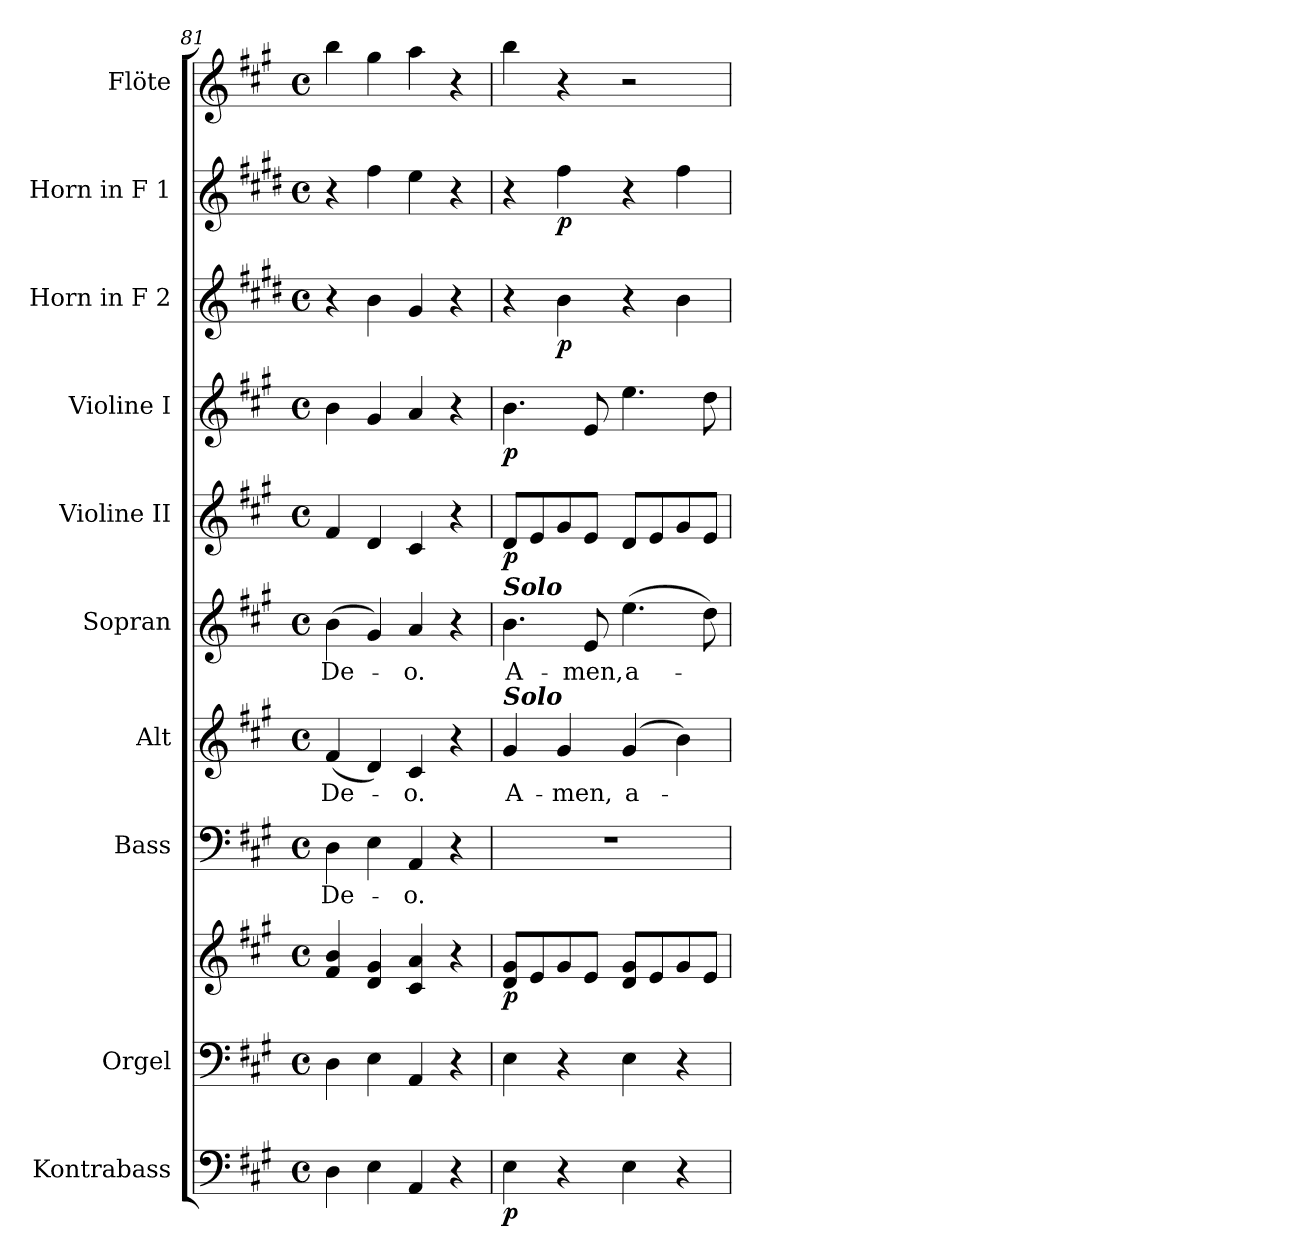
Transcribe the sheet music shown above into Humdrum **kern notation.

**kern	**dynam	**kern	**kern	**dynam	**kern	**text	**kern	**text	**kern	**text	**kern	**dynam	**kern	**dynam	**kern	**dynam	**kern	**dynam	**kern
*part10	*part10	*part9	*part9	*part9	*part8	*part8	*part7	*part7	*part6	*part6	*part5	*part5	*part4	*part4	*part3	*part3	*part2	*part2	*part1
*staff11	*staff11	*staff10	*staff9	*staff9/10	*staff8	*staff8	*staff7	*staff7	*staff6	*staff6	*staff5	*staff5	*staff4	*staff4	*staff3	*staff3	*staff2	*staff2	*staff1
*I"Kontrabass	*	*I"Orgel	*	*	*I"Bass	*	*I"Alt	*	*I"Sopran	*	*I"Violine II	*	*I"Violine I	*	*I"Horn in F 2	*	*I"Horn in F 1	*	*I"Flöte
*I'Kb.	*	*I'Org.	*	*	*I'B.	*	*I'A.	*	*I'S.	*	*I'Vl. II	*	*I'Vl. I	*	*	*	*	*	*I'Fl.
*clefF4	*	*clefF4	*clefG2	*	*clefF4	*	*clefG2	*	*clefG2	*	*clefG2	*	*clefG2	*	*clefG2	*	*clefG2	*	*clefG2
*ITrd7c12	*	*	*	*	*	*	*	*	*	*	*	*	*	*	*ITrd4c7	*	*ITrd4c7	*	*
*k[f#c#g#]	*	*k[f#c#g#]	*k[f#c#g#]	*	*k[f#c#g#]	*	*k[f#c#g#]	*	*k[f#c#g#]	*	*k[f#c#g#]	*	*k[f#c#g#]	*	*k[f#c#g#]	*	*k[f#c#g#]	*	*k[f#c#g#]
*A:	*	*A:	*A:	*	*A:	*	*A:	*	*A:	*	*A:	*	*A:	*	*A:	*	*A:	*	*A:
*M4/4	*	*M4/4	*M4/4	*	*M4/4	*	*M4/4	*	*M4/4	*	*M4/4	*	*M4/4	*	*M4/4	*	*M4/4	*	*M4/4
*met(c)	*	*met(c)	*met(c)	*	*met(c)	*	*met(c)	*	*met(c)	*	*met(c)	*	*met(c)	*	*met(c)	*	*met(c)	*	*met(c)
=81	=81	=81	=81	=81	=81	=81	=81	=81	=81	=81	=81	=81	=81	=81	=81	=81	=81	=81	=81
!	!	!	!	!	!	!LO:LY:b	!	!LO:LY:b	!	!LO:LY:b	!	!	!	!	!	!	!	!	!
4DD\	.	4D\	4f#/ 4b/	.	4D\	De-	(<4f#/	De-	(>4b\	De-	4f#/	.	4b\	.	4r	.	4r	.	4bb\
4EE\	.	4E\	4d/ 4g#/	.	4E\	.	4d/)	.	4g#/)	.	4d/	.	4g#/	.	4e\	.	4b\	.	4gg#\
!	!	!	!	!	!	!LO:LY:b	!	!LO:LY:b	!	!LO:LY:b	!	!	!	!	!	!	!	!	!
4AAA/	.	4AA/	4c#/ 4a/	.	4AA/	-o.	4c#/	-o.	4a/	-o.	4c#/	.	4a/	.	4c#/	.	4a\	.	4aa\
4r	.	4r	4r	.	4r	.	4r	.	4r	.	4r	.	4r	.	4r	.	4r	.	4r
!!LO:PB:g=z
=82	=82	=82	=82	=82	=82	=82	=82	=82	=82	=82	=82	=82	=82	=82	=82	=82	=82	=82	=82
!	!	!	!	!	!	!	!	!	!LO:TX:a:Bi:t=Solo	!	!	!	!	!	!	!	!	!	!
!	!	!	!	!	!	!	!LO:TX:a:Bi:t=Solo	!	!	!	!	!	!	!	!	!	!	!	!
!	!LO:DY:b	!	!	!LO:DY:b	!	!	!	!LO:LY:b	!	!LO:LY:b	!	!LO:DY:b	!	!LO:DY:b	!	!	!	!	!
4EE\	p	4E\	8d/ 8g#/L	p	1r	.	4g#/	A-	4.b\	A-	8d/L	p	4.b\	p	4r	.	4r	.	4bb\
.	.	.	8e/	.	.	.	.	.	.	.	8e/	.	.	.	.	.	.	.	.
!	!	!	!	!	!	!	!	!LO:LY:b	!	!	!	!	!	!	!	!LO:DY:b	!	!LO:DY:b	!
4r	.	4r	8g#/	.	.	.	4g#/	-men,	.	.	8g#/	.	.	.	4e\	p	4b\	p	4r
!	!	!	!	!	!	!	!	!	!	!LO:LY:b	!	!	!	!	!	!	!	!	!
.	.	.	8e/J	.	.	.	.	.	8e/	-men,	8e/J	.	8e/	.	.	.	.	.	.
!	!	!	!	!	!	!	!	!LO:LY:b	!	!LO:LY:b	!	!	!	!	!	!	!	!	!
4EE\	.	4E\	8d/ 8g#/L	.	.	.	(4g#/	a-	(>4.ee\	a-	8d/L	.	4.ee\	.	4r	.	4r	.	2r
.	.	.	8e/	.	.	.	.	.	.	.	8e/	.	.	.	.	.	.	.	.
4r	.	4r	8g#/	.	.	.	4b\)	.	.	.	8g#/	.	.	.	4e\	.	4b\	.	.
.	.	.	8e/J	.	.	.	.	.	8dd\)	.	8e/J	.	8dd\	.	.	.	.	.	.
=	=	=	=	=	=	=	=	=	=	=	=	=	=	=	=	=	=	=	=
*-	*-	*-	*-	*-	*-	*-	*-	*-	*-	*-	*-	*-	*-	*-	*-	*-	*-	*-	*-
